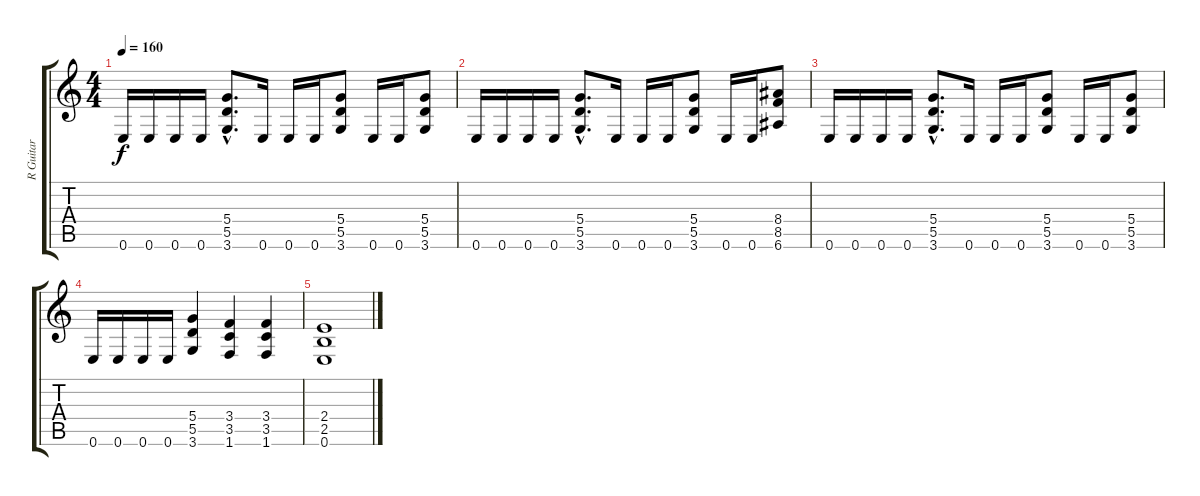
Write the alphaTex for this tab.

\track ("R Guitar" "R Guitar") {instrument distortionguitar}
\staff {score tabs}
\tuning (E4 B3 G3 D3 A2 E2) {hide}
\ts (4 4)
\tempo 160
\clef g2
\ks c
0.6.16{dy f} 0.6.16 0.6.16 0.6.16 (5.4{hac} 5.5{hac} 3.6{hac}).8{d} 0.6.16 0.6.16 0.6.16 (5.4 5.5 3.6).8 0.6.16 0.6.16 (5.4 5.5 3.6).8 |
0.6.16 0.6.16 0.6.16 0.6.16 (5.4{hac} 5.5{hac} 3.6{hac}).8{d} 0.6.16 0.6.16 0.6.16 (5.4 5.5 3.6).8 0.6.16 0.6.16 (8.4 8.5 6.6).8 |
0.6.16 0.6.16 0.6.16 0.6.16 (5.4{hac} 5.5{hac} 3.6{hac}).8{d} 0.6.16 0.6.16 0.6.16 (5.4 5.5 3.6).8 0.6.16 0.6.16 (5.4 5.5 3.6).8 |
0.6.16 0.6.16 0.6.16 0.6.16 (5.4 5.5 3.6).4 (3.4 3.5 1.6).4 (3.4 3.5 1.6).4 |
(2.4 2.5 0.6).1
